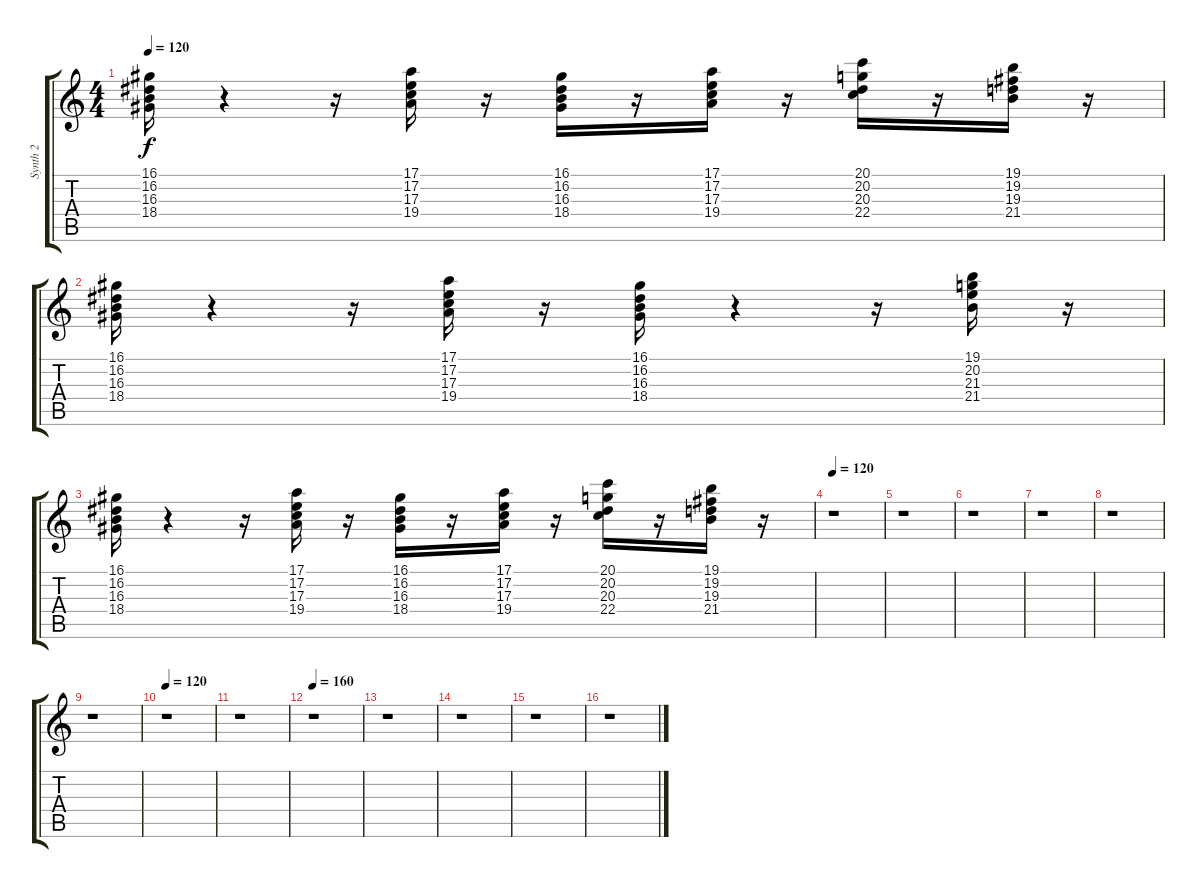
\track ("Synth 2" "Synth 2") {instrument choiraahs}
\staff {score tabs}
\tuning (E4 B3 G3 D3 A2 E2) {hide}
\ts (4 4)
\tempo 120
\clef g2
\ks c
(16.1 16.2 16.3 18.4).16{dy f} r.4 r.16 (17.1 17.2 17.3 19.4).16 r.16 (16.1 16.2 16.3 18.4).16 r.16 (17.1 17.2 17.3 19.4).16 r.16 (20.1 20.2 20.3 22.4).16 r.16 (19.1 19.2 19.3 21.4).16 r.16 |
(16.1 16.2 16.3 18.4).16 r.4 r.16 (17.1 17.2 17.3 19.4).16 r.16 (16.1 16.2 16.3 18.4).16 r.4 r.16 (19.1 20.2 21.3 21.4).16 r.16 |
(16.1 16.2 16.3 18.4).16 r.4 r.16 (17.1 17.2 17.3 19.4).16 r.16 (16.1 16.2 16.3 18.4).16 r.16 (17.1 17.2 17.3 19.4).16 r.16 (20.1 20.2 20.3 22.4).16 r.16 (19.1 19.2 19.3 21.4).16 r.16 |
\tempo 120
r.1 |
r.1 |
r.1 |
r.1 |
r.1 |
r.1 |
\tempo 120
r.1 |
r.1 |
\tempo 160
r.1 |
r.1 |
r.1 |
r.1 |
r.1
